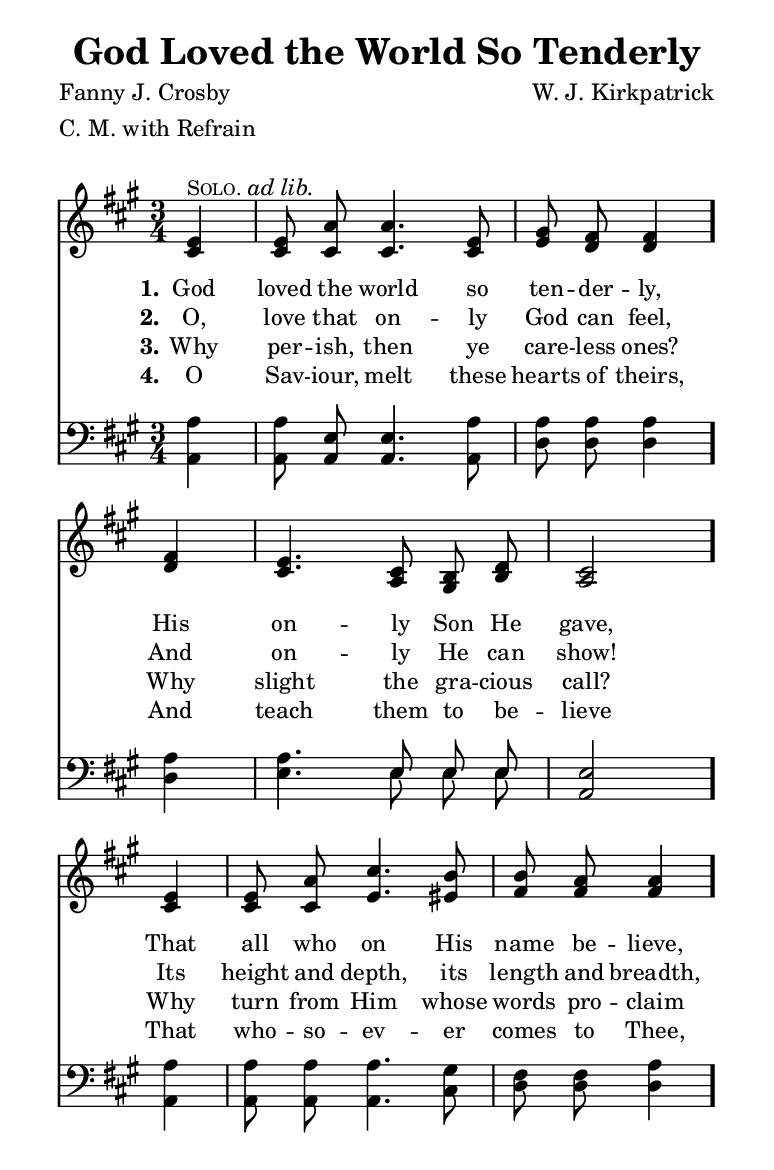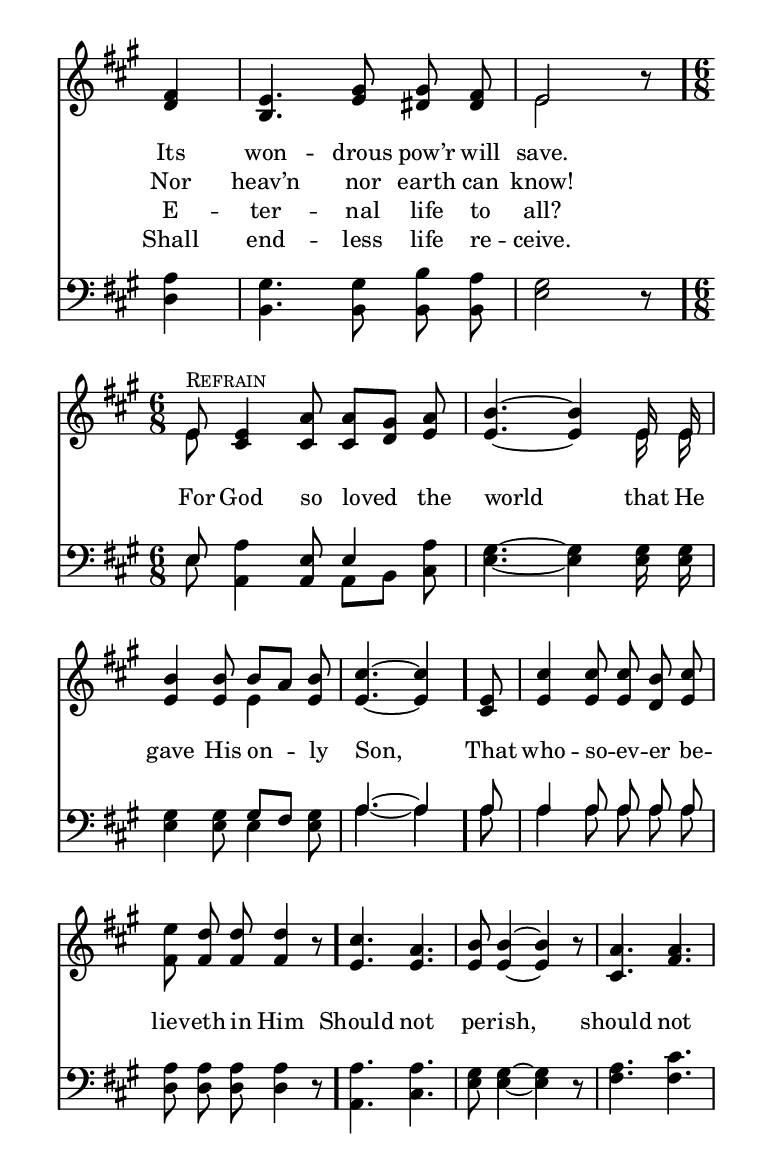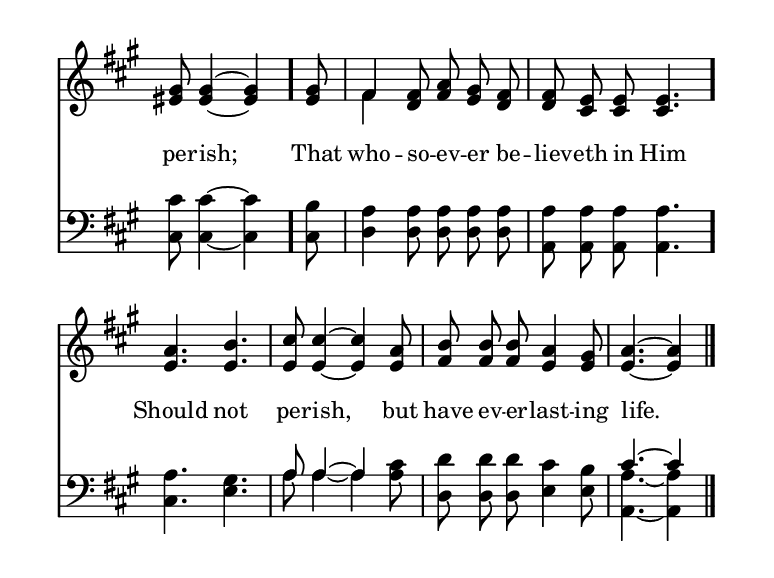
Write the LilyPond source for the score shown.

\include "common/global.ily"
\paper {
  \include "common/paper.ily"
  ragged-last-bottom = ##t
  page-count = #(cond (is-eogsized 2) (#t #f))
  system-count = #(cond (is-eogsized 6) (#t #f))
  systems-per-page = ##f
}

\header{
  %gospel
  hymnnumber = "12"
  title = "God Loved the World So Tenderly"
  tunename = ""
  meter = "C. M. with Refrain"
  poet = "Fanny J. Crosby"
  composer = "W. J. Kirkpatrick"
  %copyright = ""
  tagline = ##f
}

patternA = { c4 | c8 c8 c4. c8 | c8 c8 c4 } % Line 1, 3 soprano / alto / tenor / bass
patternB = { c4 | c4. c8 c8 c8 | c2       } % Line 2 soprano / alto / tenor / bass
patternC = { c4 | c4. c8 c8 c8 | c2 c8    } % Line 4 soprano / alto / tenor / bass

patternD = { c8 | c4 c8 c8[ c8] c8 | c4. ~ c4 c16 c16 | c4 c8 c8[ c8] c8 | c4. ~ c4 } % Refrain line 1 soprano
patternE = { c8 | c4 c8 c8[ c8] c8 | c4. ~ c4 c16 c16 | c4 c8 c4      c8 | c4. ~ c4 } % Refrain line 1 alto / bass
patternF = { c8 | c4 c8 c4      c8 | c4. ~ c4 c16 c16 | c4 c8 c8[ c8] c8 | c4. ~ c4 } % Refrain line 1 tenor

patternG = { c8 | c4 c8 c8 c8 c8 | c8 c8 c8 c4 c8                } % Refrain line 2 all
patternH = { c4. c4. | c8 c4 ~ c4 c8 | c4. c4. | c8 c4 ~ c4      } % Refrain line 3 all
patternI = { c8 | c4 c8 c8 c8 c8 | c8 c8 c8 c4.                  } % Refrain line 4 all
patternJ = { c4. c4. | c8 c4 ~ c4 c8 | c8 c8 c8 c4 c8 | c4. ~ c4 } % Refrain line 5 all

global = {
  \include "common/overrides.ily"
  \override Staff.TimeSignature.style = #'numbered
  \time 3/4
  \once \override Score.MetronomeMark.transparent = ##t
  \tempo 4 = 86
  \key a \major
  \partial 4
  \autoBeamOff
}

notesSoprano = {
\global
\relative c' {

  << s^\markup { \small \caps "Solo." \italic "ad lib." }
  \changePitch \patternA { e   | e a a e       | gis fis fis } >>
  \changePitch \patternB { fis | e cis b d     | cis         }
  \changePitch \patternA { e   | e a cis b     | b a a       }
  \changePitch \patternC { fis | e gis gis fis | e r         }

  << s^\markup { \small \caps "Refrain" }
  \time 6/8
  \set Timing.measurePosition = #(ly:make-moment -1 8)
  \changePitch \patternD { e     | e a a gis a        | b b e, e    | b' b b a b  | cis cis } >>
  \changePitch \patternG { e,    | cis' cis cis b cis | e d d d r   }
  \changePitch \patternH { cis a | b b b r            | a a         | gis gis gis }
  \changePitch \patternI { gis   | fis fis a gis fis  | fis e e e   }
  \changePitch \patternJ { a b   | cis cis cis a      | b b b a gis | a a         }

  \bar "|."

}
}

notesAlto = {
\global
\relative e' {

  \changePitch \patternA { cis | cis cis cis cis | e d d       }
  \changePitch \patternB { d   | cis a gis b     | a           }
  \changePitch \patternA { cis | cis cis e eis   | fis fis fis }
  \changePitch \patternC { d   | b e dis dis     | e r         }

  \changePitch \patternE { e   | cis cis cis d e | e e e e           | e e e e     | e e }
  \changePitch \patternG { cis | e e e d e       | fis fis fis fis r }
  \changePitch \patternH { e e | e e e r         | cis fis           | eis eis eis }
  \changePitch \patternI { eis | fis d fis e d   | d cis cis cis     }
  \changePitch \patternJ { e e | e e e e         | fis fis fis e e   | e e         }

}
}

notesTenor = {
\global
\relative a {

  \changePitch \patternA { a | a e e a     | a a a     }
  \changePitch \patternB { a | a e e e     | e         }
  \changePitch \patternA { a | a a a gis   | fis fis a }
  \changePitch \patternC { a | gis gis b a | gis r     }

  \changePitch \patternF { e     | a e e a       | gis gis gis gis | gis gis gis fis gis | a a }
  \changePitch \patternG { a     | a a a a a     | a a a a r       }
  \changePitch \patternH { a a   | gis gis gis r | a cis           | cis cis cis         }
  \changePitch \patternI { b     | a a a a a     | a a a a         }
  \changePitch \patternJ { a gis | a a a cis     | d d d cis b     | cis cis             }

}
}

notesBass = {
\global
\relative f, {

  \changePitch \patternA { a | a a a a   | d d d }
  \changePitch \patternB { d | e e e e   | a,    }
  \changePitch \patternA { a | a a a cis | d d d }
  \changePitch \patternC { d | b b b b   | e r   }

  \changePitch \patternE { e             | a, a a b cis | e e e e    | e e e e           | a a }
  \changePitch \patternG { a             | a a a a a    | d, d d d r }
  \changePitch \patternH { a cis         | e e e r      | fis fis    | cis cis cis       }
  \changePitch \patternI { cis d d d d d | a a a a      }
  \changePitch \patternJ { cis e         | a a a a      | d, d d e e | < a a, > < a a, > }

}
}

Refrain = \lyricmode {

For God so loved the world that He gave His on -- ly Son, \bar "."
That who -- so -- ev -- er be -- liev -- eth in Him \bar "."
Should not per -- ish, should not per -- ish; \bar "."
That who -- so -- ev -- er be -- liev -- eth in Him \bar "."
Should not per -- ish, but have ev -- er -- last -- ing life. \bar "."

}

wordsA = \lyricmode {
\set stanza = "1."

God loved the world so ten -- der -- ly, \bar "."
His on -- ly Son He gave, \bar "." \break
That all who on His name be -- lieve, \bar "."
Its won -- drous pow’r will save. \bar "." \break

}

wordsB = \lyricmode {
\set stanza = "2."

O, love that on -- ly God can feel,
And on -- ly He can show!
Its height and depth, its length and breadth,
Nor heav’n nor earth can know!

\Refrain

}

wordsC = \lyricmode {
\set stanza = "3."

Why per -- ish, then ye care -- less ones?
Why slight the gra -- cious call?
Why turn from Him whose words pro -- claim
E -- ter -- nal life to all?

}

wordsD = \lyricmode {
\set stanza = "4."

O Sav -- iour, melt these hearts of theirs,
And teach them to be -- lieve
That who -- so -- ev -- er comes to Thee,
Shall end -- less life re -- ceive.

}


\score {
  \context ChoirStaff <<
    \context Staff = upper <<
      \set Staff.autoBeaming = ##f
      \set ChoirStaff.systemStartDelimiter = #'SystemStartBar
      \set ChoirStaff.printPartCombineTexts = ##f
      \partcombine #'(2 . 9) \notesSoprano \notesAlto
      \context NullVoice = sopranos { \voiceOne << \notesSoprano >> }
      \context NullVoice = altos { \voiceTwo << \notesAlto >> }
      \context Lyrics = one   \lyricsto sopranos \wordsA
      \context Lyrics = two   \lyricsto sopranos \wordsB
      \context Lyrics = three \lyricsto sopranos \wordsC
      \context Lyrics = four  \lyricsto sopranos \wordsD
      %\context Lyrics = five  \lyricsto sopranos \wordsE
    >>
    \context Staff = men <<
      \set Staff.autoBeaming = ##f
      \clef bass
      \set ChoirStaff.printPartCombineTexts = ##f
      \partcombine #'(2 . 9) \notesTenor \notesBass
      \context NullVoice = tenors { \voiceOne << \notesTenor >> }
      \context NullVoice = basses { \voiceTwo << \notesBass >> }
    >>
  >>
  \layout {
    \include "common/layout.ily"
  }
  \midi{
    \include "common/midi.ily"
  }
}

\version "2.19.49"  % necessary for upgrading to future LilyPond versions.

% vi:set et ts=2 sw=2 ai nocindent syntax=lilypond:
